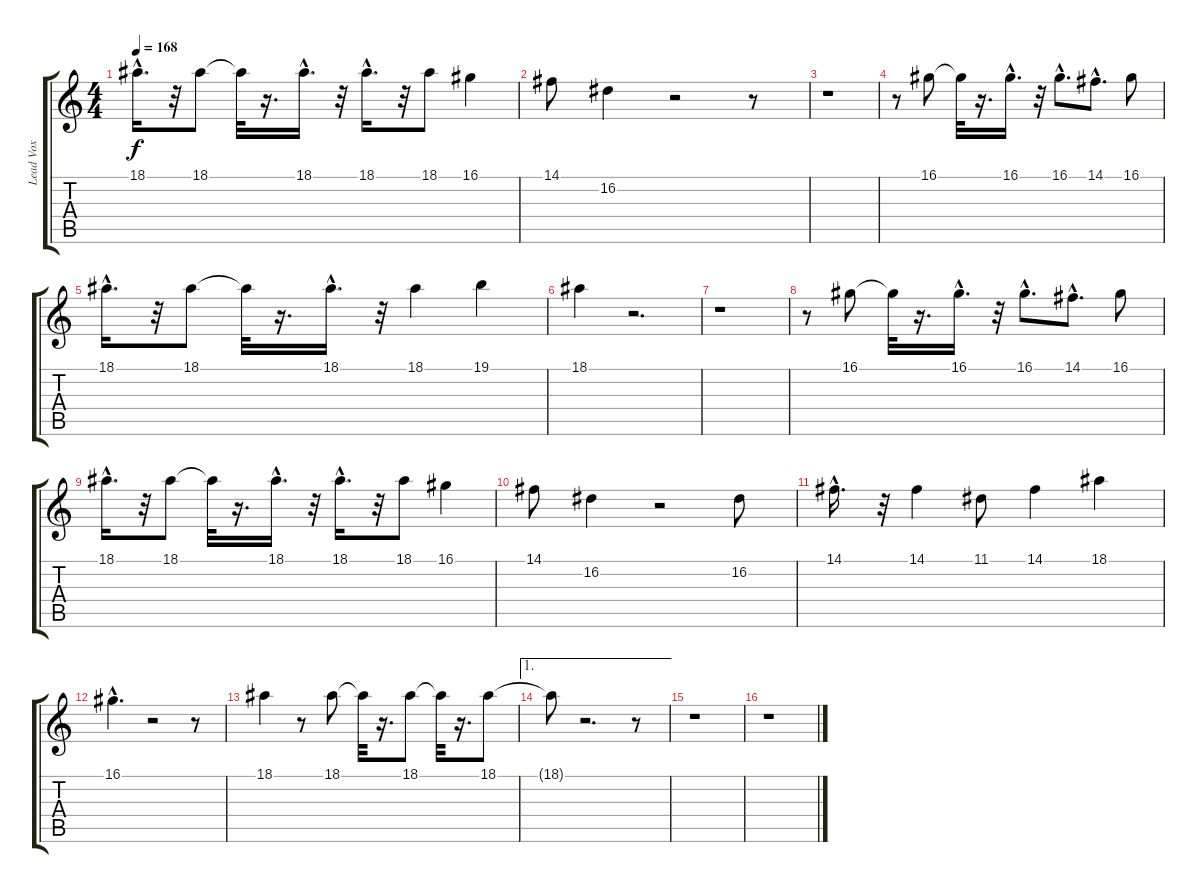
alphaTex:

\track ("Lead Vox" "Lead Vox") {instrument trumpet}
\staff {score tabs}
\tuning (E4 B3 G3 D3 A2 E2) {hide}
\ts (4 4)
\tempo 168
\clef g2
\ks c
18.1{hac}.16{d dy f} r.32 18.1.8 18.1{t}.32 r.16{d} 18.1{hac}.16{d} r.32 18.1{hac}.16{d} r.32 18.1.8 16.1.4 |
14.1.8 16.2.4 r.2 r.8 |
r.1 |
r.8 16.1.8 16.1{t}.32 r.16{d} 16.1{hac}.16{d} r.32 16.1{hac}.8{d} 14.1{hac}.8{d} 16.1.8 |
18.1{hac}.16{d} r.32 18.1.8 18.1{t}.32 r.16{d} 18.1{hac}.16{d} r.32 18.1.4 19.1.4 |
18.1.4 r.2{d} |
r.1 |
r.8 16.1.8 16.1{t}.32 r.16{d} 16.1{hac}.16{d} r.32 16.1{hac}.8{d} 14.1{hac}.8{d} 16.1.8 |
18.1{hac}.16{d} r.32 18.1.8 18.1{t}.32 r.16{d} 18.1{hac}.16{d} r.32 18.1{hac}.16{d} r.32 18.1.8 16.1.4 |
14.1.8 16.2.4 r.2 16.2.8 |
14.1{hac}.16{d} r.32 14.1.4 11.1.8 14.1.4 18.1.4 |
16.1{hac}.4{d} r.2 r.8 |
18.1.4 r.8 18.1.8 18.1{t}.32 r.16{d} 18.1.8 18.1{t}.32 r.16{d} 18.1.8 |
\ae 1
18.1{t}.8 r.2{d} r.8 |
r.1 |
r.1
